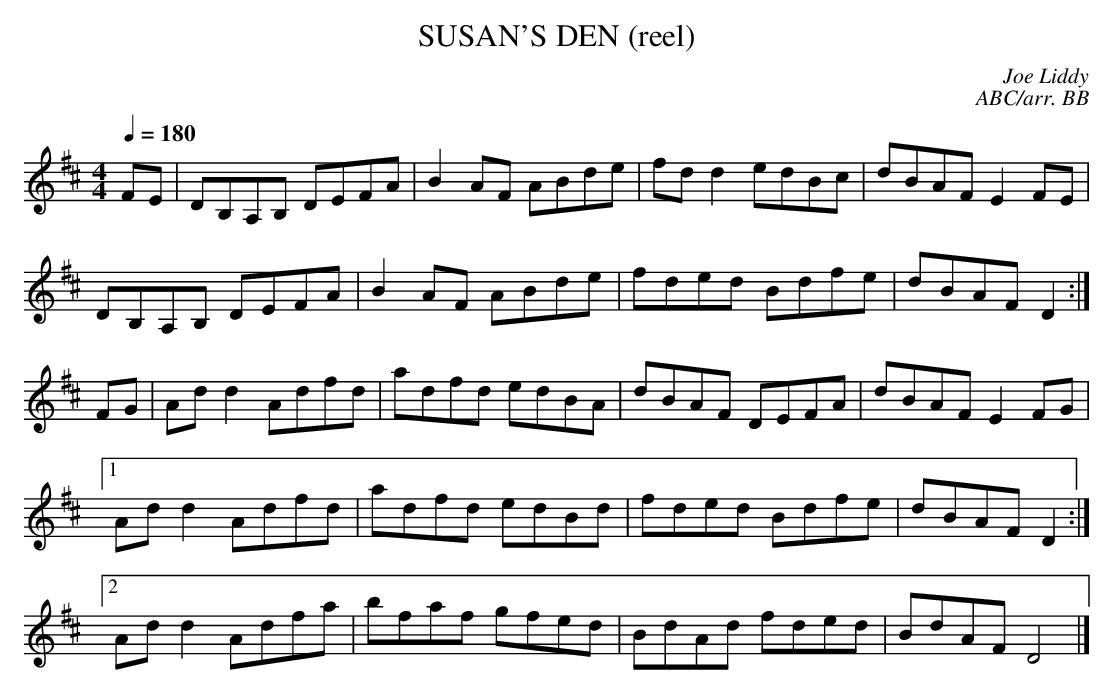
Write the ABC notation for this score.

X:1
T:SUSAN'S DEN (reel)
C:Joe Liddy
C:ABC/arr. BB
Q:1/4=180
L:1/8
M:4/4
K:D
FE|DB,A,B, DEFA|B2AF ABde|fdd2 edBc|dBAF E2FE |
DB,A,B, DEFA|B2 AF ABde|fded Bdfe|dBAF D2 :|
FG|Ad d2 Adfd|adfd edBA |dBAF DEFA|dBAF E2 FG |
[1 Ad d2 Adfd|adfd edBd|fded Bdfe|dBAF D2 :|
[2 Ad d2 Adfa|bfaf gfed|BdAd fded|BdAF D4 |]
